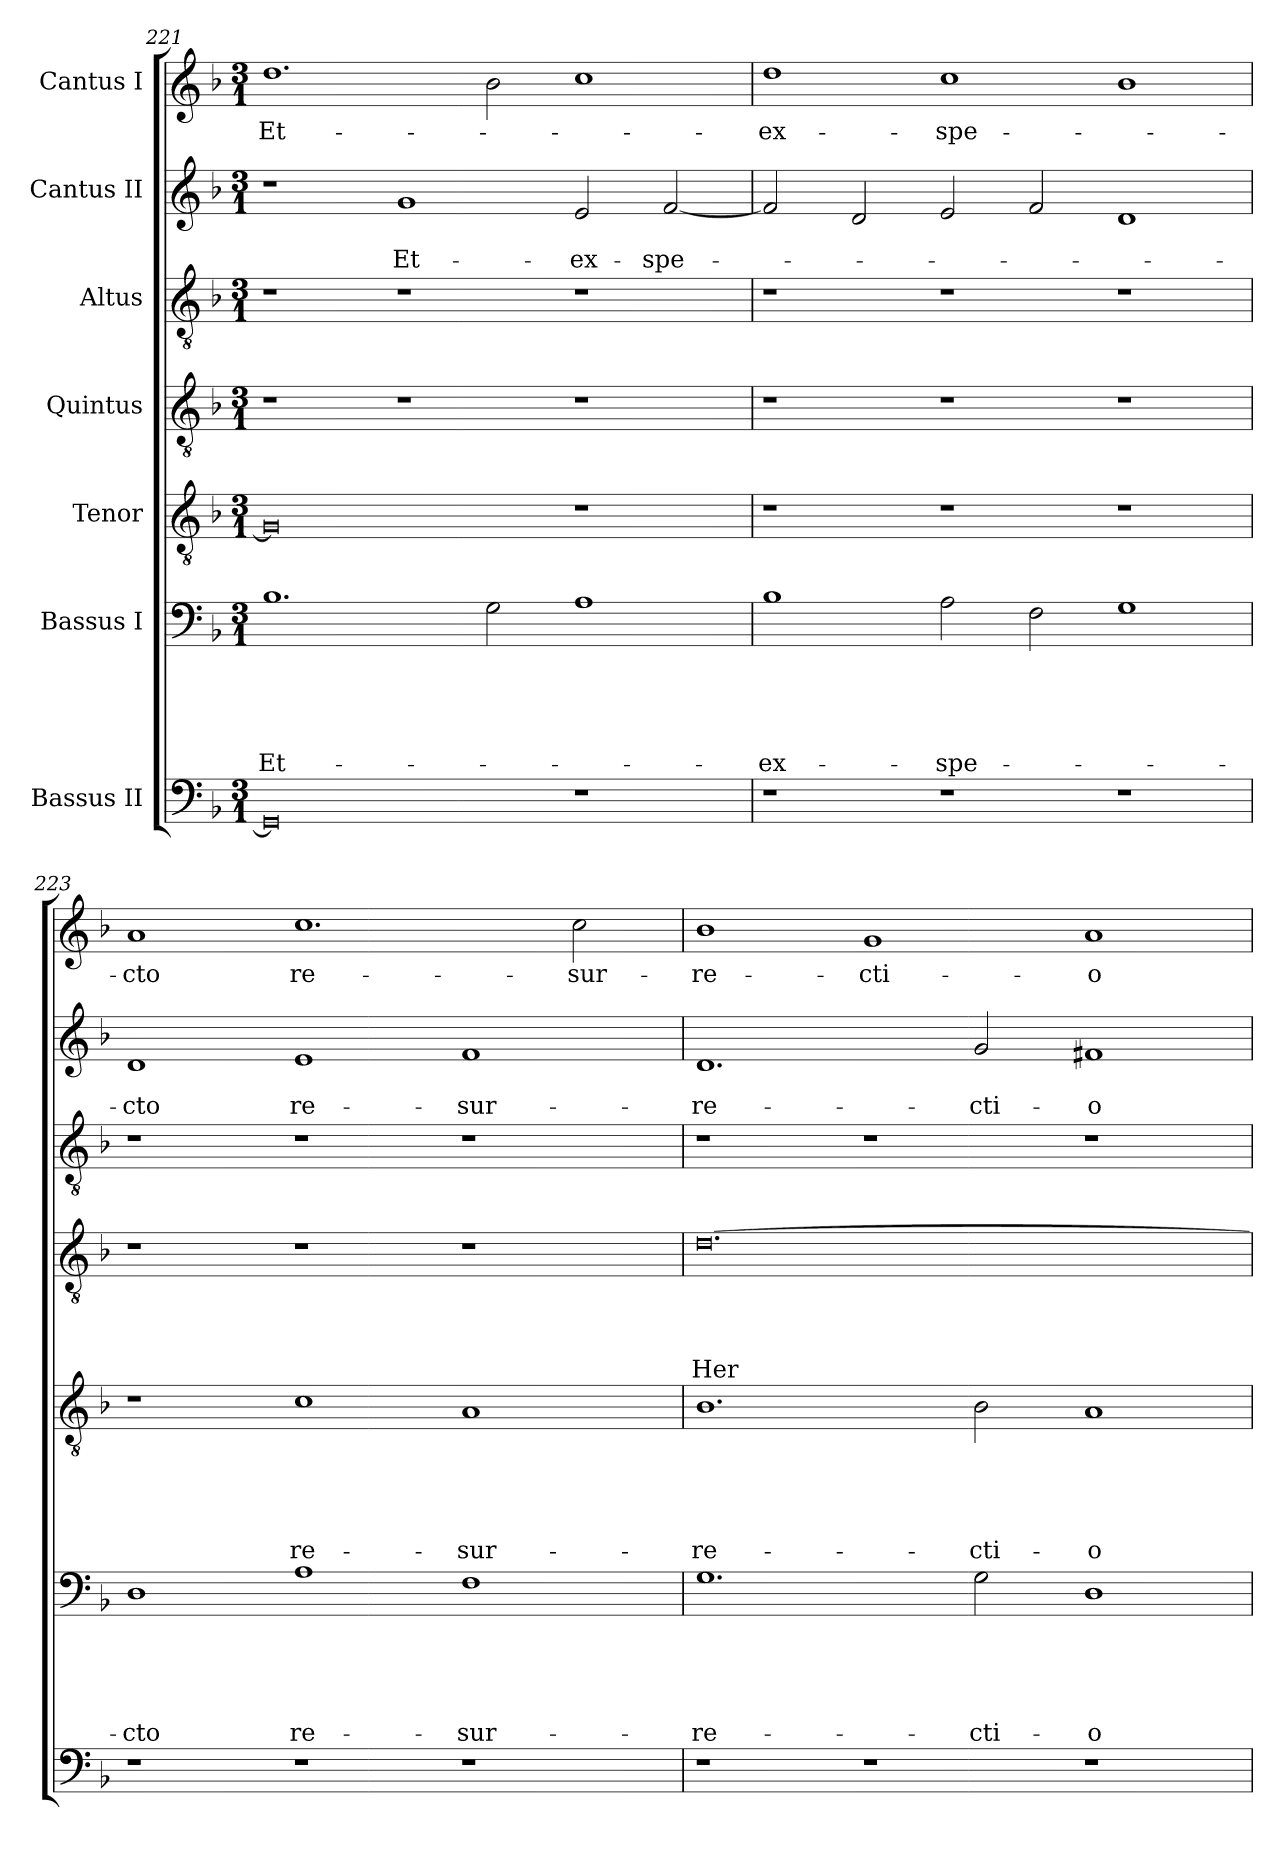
**kern	**kern	**text	**text	**text	**text	**text	**kern	**text	**text	**text	**text	**text	**kern	**text	**text	**text	**text	**kern	**kern	**text	**text	**kern	**text
*part7	*part6	*part6	*part6	*part6	*part6	*part6	*part5	*part5	*part5	*part5	*part5	*part5	*part4	*part4	*part4	*part4	*part4	*part3	*part2	*part2	*part2	*part1	*part1
*staff7	*staff6	*staff6	*staff6	*staff6	*staff6	*staff6	*staff5	*staff5	*staff5	*staff5	*staff5	*staff5	*staff4	*staff4	*staff4	*staff4	*staff4	*staff3	*staff2	*staff2	*staff2	*staff1	*staff1
*I"Bassus II	*I"Bassus I	*	*	*	*	*	*I"Tenor	*	*	*	*	*	*I"Quintus	*	*	*	*	*I"Altus	*I"Cantus II	*	*	*I"Cantus I	*
*clefF4	*clefF4	*	*	*	*	*	*clefGv2	*	*	*	*	*	*clefGv2	*	*	*	*	*clefGv2	*clefG2	*	*	*clefG2	*
*k[b-]	*k[b-]	*	*	*	*	*	*k[b-]	*	*	*	*	*	*k[b-]	*	*	*	*	*k[b-]	*k[b-]	*	*	*k[b-]	*
*M3/1	*M3/1	*	*	*	*	*	*M3/1	*	*	*	*	*	*M3/1	*	*	*	*	*M3/1	*M3/1	*	*	*M3/1	*
=221	=221	=221	=221	=221	=221	=221	=221	=221	=221	=221	=221	=221	=221	=221	=221	=221	=221	=221	=221	=221	=221	=221	=221
0GG/]	1.B-\	.	.	.	.	Et-	0G/]	.	.	.	.	.	1r	.	.	.	.	1r	1r	.	.	1.dd\	Et-
.	.	.	.	.	.	.	.	.	.	.	.	.	1r	.	.	.	.	1r	1g/	.	Et-	.	.
.	2G\	.	.	.	.	.	.	.	.	.	.	.	.	.	.	.	.	.	.	.	.	2b-\	.
1r	1A\	.	.	.	.	.	1r	.	.	.	.	.	1r	.	.	.	.	1r	2e/	.	ex-	1cc\	.
.	.	.	.	.	.	.	.	.	.	.	.	.	.	.	.	.	.	.	[2f/	.	-spe-	.	.
=222	=222	=222	=222	=222	=222	=222	=222	=222	=222	=222	=222	=222	=222	=222	=222	=222	=222	=222	=222	=222	=222	=222	=222
1r	1B-\	.	.	.	.	ex-	1r	.	.	.	.	.	1r	.	.	.	.	1r	2f/]	.	.	1dd\	ex-
.	.	.	.	.	.	.	.	.	.	.	.	.	.	.	.	.	.	.	2d/	.	.	.	.
1r	2A\	.	.	.	.	-spe-	1r	.	.	.	.	.	1r	.	.	.	.	1r	2e/	.	.	1cc\	-spe-
.	2F\	.	.	.	.	.	.	.	.	.	.	.	.	.	.	.	.	.	2f/	.	.	.	.
1r	1G\	.	.	.	.	.	1r	.	.	.	.	.	1r	.	.	.	.	1r	1d/	.	.	1b-\	.
=223	=223	=223	=223	=223	=223	=223	=223	=223	=223	=223	=223	=223	=223	=223	=223	=223	=223	=223	=223	=223	=223	=223	=223
1r	1D\	.	.	.	.	-cto	1r	.	.	.	.	.	1r	.	.	.	.	1r	1d/	.	-cto	1a/	-cto
1r	1A\	.	.	.	.	re-	1c\	.	.	.	.	re-	1r	.	.	.	.	1r	1e/	.	re-	1.cc\	re-
1r	1F\	.	.	.	.	-sur-	1A/	.	.	.	.	-sur-	1r	.	.	.	.	1r	1f/	.	-sur-	.	.
.	.	.	.	.	.	.	.	.	.	.	.	.	.	.	.	.	.	.	.	.	.	2cc\	-sur-
=224	=224	=224	=224	=224	=224	=224	=224	=224	=224	=224	=224	=224	=224	=224	=224	=224	=224	=224	=224	=224	=224	=224	=224
1r	1.G\	.	.	.	.	-re-	1.B-/	.	.	.	.	-re-	[0.d\	.	.	.	Her-	1r	1.d/	.	-re-	1b-\	-re-
1r	.	.	.	.	.	.	.	.	.	.	.	.	.	.	.	.	.	1r	.	.	.	1g/	-cti-
.	2G\	.	.	.	.	-cti-	2B-\	.	.	.	.	-cti-	.	.	.	.	.	.	2g/	.	-cti-	.	.
1r	1D\	.	.	.	.	-o-	1A\	.	.	.	.	-o-	.	.	.	.	.	1r	1f#X/	.	-o-	1a/	-o-
=	=	=	=	=	=	=	=	=	=	=	=	=	=	=	=	=	=	=	=	=	=	=	=
*-	*-	*-	*-	*-	*-	*-	*-	*-	*-	*-	*-	*-	*-	*-	*-	*-	*-	*-	*-	*-	*-	*-	*-
